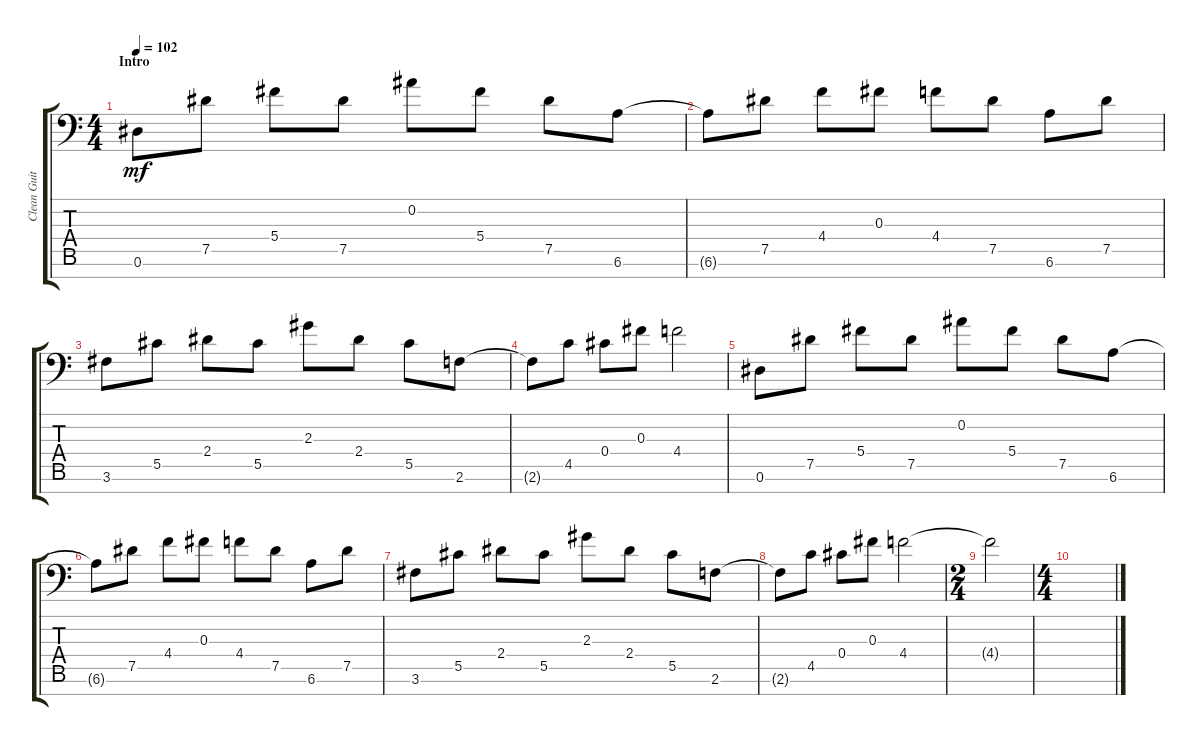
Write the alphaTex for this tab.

\track ("Clean Guitar" "Clean Guit") {instrument electricguitarclean}
\staff {score tabs}
\tuning (Eb4 Bb3 Gb3 Db3 Ab2 Eb2 Bb1) {hide}
\ts (4 4)
\section ("" "Intro")
\tempo 102
\clef f4
\ks c
0.6.8{dy mf instrument electricguitarclean} 7.5.8 5.4.8 7.5.8 0.2.8 5.4.8 7.5.8 6.6.8 |
6.6{t}.8 7.5.8 4.4.8 0.3.8 4.4.8 7.5.8 6.6.8 7.5.8 |
3.6.8 5.5.8 2.4.8 5.5.8 2.3.8 2.4.8 5.5.8 2.6.8 |
2.6{t}.8 4.5.8 0.4.8 0.3.8 4.4.2 |
0.6.8 7.5.8 5.4.8 7.5.8 0.2.8 5.4.8 7.5.8 6.6.8 |
6.6{t}.8 7.5.8 4.4.8 0.3.8 4.4.8 7.5.8 6.6.8 7.5.8 |
3.6.8 5.5.8 2.4.8 5.5.8 2.3.8 2.4.8 5.5.8 2.6.8 |
2.6{t}.8 4.5.8 0.4.8 0.3.8 4.4.2 |
\ts (2 4)
4.4{t}.2 |
\ts (4 4)
